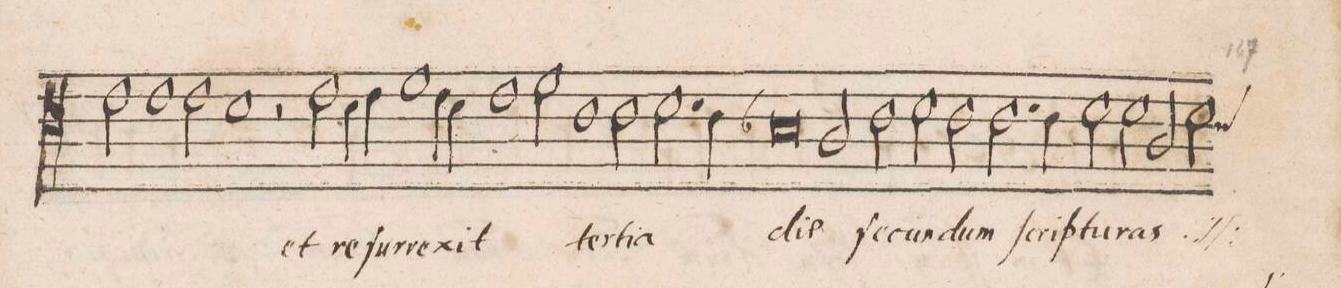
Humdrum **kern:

**kern	**text
*I"ALTVS	*
*clefC4	*
*k[]	*
*met(C|)	*
*M2/1	*
2e\	.
1e\	.
=98-	=98-
2e\	.
1d	.
=99-	=99-
2r	.
2e\	et
4d\	re-
4e\	-ſur-
1f\	-re-
=100-	=100-
4e\	.
4d\	.
1e	-xit
=101-	=101-
2f\	.
1c	ter-
2c\	-ti-
=102-	=102-
2.d\	-a
4c\	.
0B-X	di-
=103-	=103-
2A/	-e
2c\	ſe-
=104-	=104-
2d\	-cun-
2c\	-dum
2.c\	ſcrip-
4c\	-tu-
=105-	=105-
2d\	-ras
*	*ij
2d\	ſe-
2A/	-cun-
*custos:c	*
2d\	-dum
=106-	=106-
*-	*-
